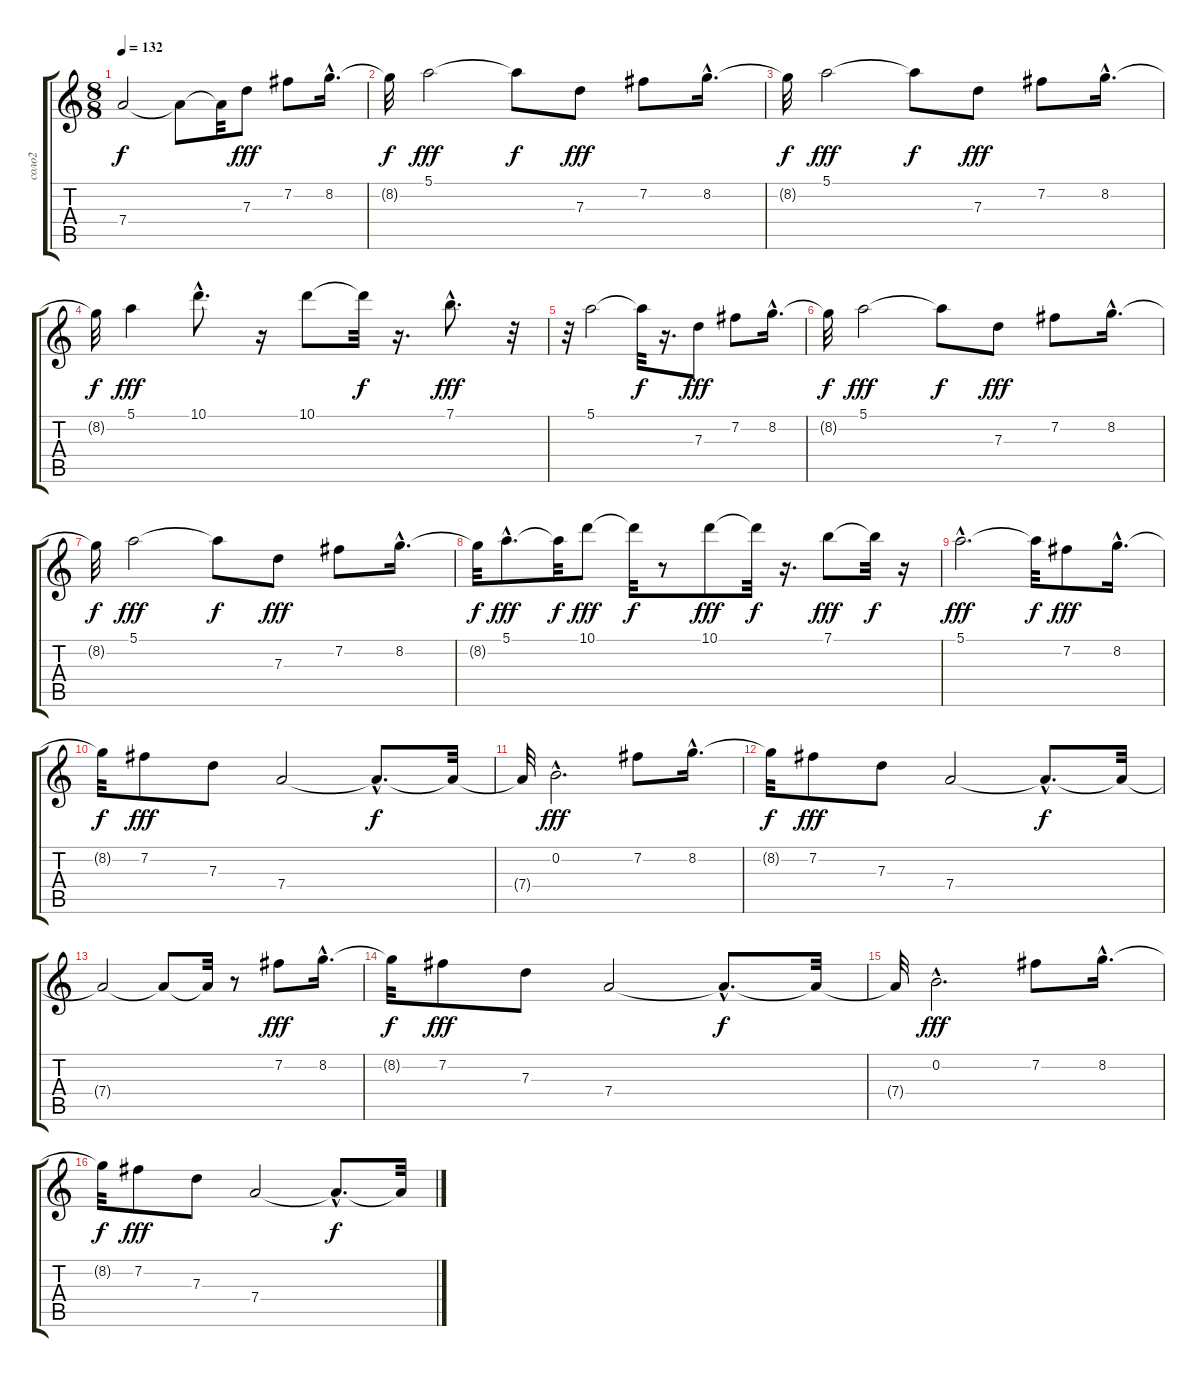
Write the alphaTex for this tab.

\track ("соло2" "соло2") {instrument overdrivenguitar}
\staff {score tabs}
\tuning (E4 B3 G3 D3 A2 E2) {hide}
\ts (8 8)
\tempo 132
\clef g2
\ks c
7.4{t}.2{dy f} 7.4{t}.8 7.4{t}.32 7.3.8{dy fff} 7.2.8 8.2{hac}.16{d} |
8.2{t}.32{dy f} 5.1.2{dy fff} 5.1{t}.8{dy f} 7.3.8{dy fff} 7.2.8 8.2{hac}.16{d} |
8.2{t}.32{dy f} 5.1.2{dy fff} 5.1{t}.8{dy f} 7.3.8{dy fff} 7.2.8 8.2{hac}.16{d} |
8.2{t}.32{dy f} 5.1.4{dy fff} 10.1{hac}.8{d} r.16 10.1.8 10.1{t}.32{dy f} r.16{d} 7.1{hac}.8{d dy fff} r.32 |
r.32 5.1.2 5.1{t}.32{dy f} r.16{d} 7.3.8{dy fff} 7.2.8 8.2{hac}.16{d} |
8.2{t}.32{dy f} 5.1.2{dy fff} 5.1{t}.8{dy f} 7.3.8{dy fff} 7.2.8 8.2{hac}.16{d} |
8.2{t}.32{dy f} 5.1.2{dy fff} 5.1{t}.8{dy f} 7.3.8{dy fff} 7.2.8 8.2{hac}.16{d} |
8.2{t}.32{dy f} 5.1{hac}.8{d dy fff} 5.1{t}.32{dy f} 10.1.8{dy fff} 10.1{t}.32{dy f} r.8 10.1.8{dy fff} 10.1{t}.32{dy f} r.16{d} 7.1.8{dy fff} 7.1{t}.32{dy f} r.16 |
5.1{hac}.2{d dy fff} 5.1{t}.32{dy f} 7.2.8{dy fff} 8.2{hac}.16{d} |
8.2{t}.32{dy f} 7.2.8{dy fff} 7.3.8 7.4.2{volume 12} 7.4{hac t}.8{d dy f} 7.4{t}.32 |
7.4{t}.32 0.2{hac}.2{d dy fff volume 12} 7.2.8{volume 11} 8.2{hac}.16{d volume 11} |
8.2{t}.32{dy f} 7.2.8{dy fff} 7.3.8{volume 11} 7.4.2{volume 11} 7.4{hac t}.8{d dy f} 7.4{t}.32 |
7.4{t}.2 7.4{t}.8 7.4{t}.32 r.8 7.2.8{dy fff volume 8} 8.2{hac}.16{d volume 8} |
8.2{t}.32{dy f} 7.2.8{dy fff volume 8} 7.3.8{volume 7} 7.4.2{volume 7} 7.4{hac t}.8{d dy f} 7.4{t}.32 |
7.4{t}.32 0.2{hac}.2{d dy fff volume 6} 7.2.8{volume 4} 8.2{hac}.16{d volume 4} |
8.2{t}.32{dy f} 7.2.8{dy fff volume 4} 7.3.8{volume 4} 7.4.2{volume 3} 7.4{hac t}.8{d dy f} 7.4{t}.32
